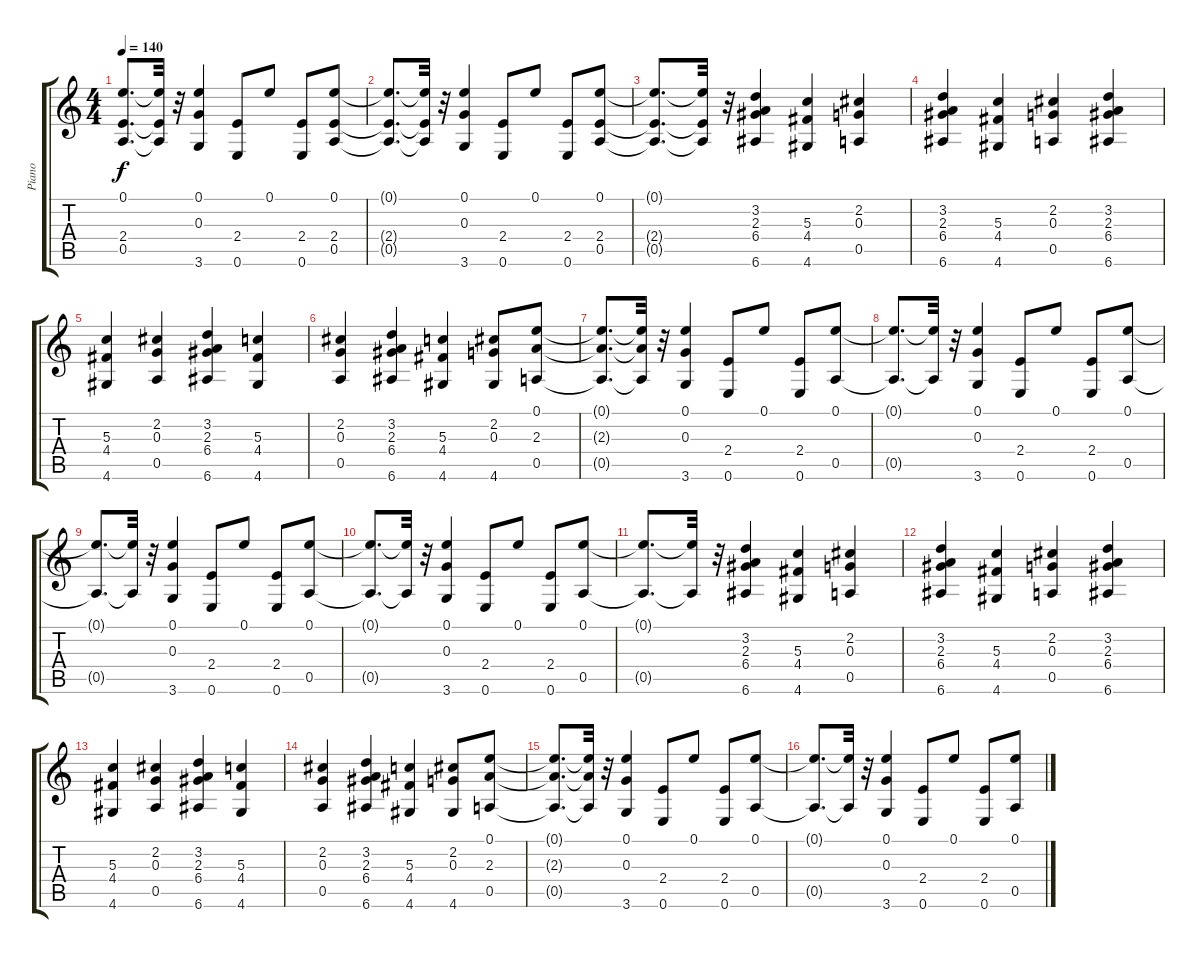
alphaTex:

\track ("Piano" "Piano") {instrument acousticguitarnylon}
\staff {score tabs}
\tuning (E4 B3 G3 D3 A2 E2) {hide}
\ts (4 4)
\tempo 140
\clef g2
\ks c
(0.1{t} 2.4{t} 0.5{t}).8{d dy f} (0.1{t} 2.4{t} 0.5{t}).32 r.32 (0.1 0.3 3.6).4 (2.4 0.6).8 0.1.8 (2.4 0.6).8 (0.1 2.4 0.5).8 |
(0.1{t} 2.4{t} 0.5{t}).8{d} (0.1{t} 2.4{t} 0.5{t}).32 r.32 (0.1 0.3 3.6).4 (2.4 0.6).8 0.1.8 (2.4 0.6).8 (0.1 2.4 0.5).8 |
(0.1{t} 2.4{t} 0.5{t}).8{d} (0.1{t} 2.4{t} 0.5{t}).32 r.32 (3.2 2.3 6.4 6.6).4 (5.3 4.4 4.6).4 (2.2 0.3 0.5).4 |
(3.2 2.3 6.4 6.6).4 (5.3 4.4 4.6).4 (2.2 0.3 0.5).4 (3.2 2.3 6.4 6.6).4 |
(5.3 4.4 4.6).4 (2.2 0.3 0.5).4 (3.2 2.3 6.4 6.6).4 (5.3 4.4 4.6).4 |
(2.2 0.3 0.5).4 (3.2 2.3 6.4 6.6).4 (5.3 4.4 4.6).4 (2.2 0.3 4.6).8 (0.1 2.3 0.5).8 |
(0.1{t} 2.3{t} 0.5{t}).8{d} (0.1{t} 2.3{t} 0.5{t}).32 r.32 (0.1 0.3 3.6).4 (2.4 0.6).8 0.1.8 (2.4 0.6).8 (0.1 0.5).8 |
(0.1{t} 0.5{t}).8{d} (0.1{t} 0.5{t}).32 r.32 (0.1 0.3 3.6).4 (2.4 0.6).8 0.1.8 (2.4 0.6).8 (0.1 0.5).8 |
(0.1{t} 0.5{t}).8{d} (0.1{t} 0.5{t}).32 r.32 (0.1 0.3 3.6).4 (2.4 0.6).8 0.1.8 (2.4 0.6).8 (0.1 0.5).8 |
(0.1{t} 0.5{t}).8{d} (0.1{t} 0.5{t}).32 r.32 (0.1 0.3 3.6).4 (2.4 0.6).8 0.1.8 (2.4 0.6).8 (0.1 0.5).8 |
(0.1{t} 0.5{t}).8{d} (0.1{t} 0.5{t}).32 r.32 (3.2 2.3 6.4 6.6).4 (5.3 4.4 4.6).4 (2.2 0.3 0.5).4 |
(3.2 2.3 6.4 6.6).4 (5.3 4.4 4.6).4 (2.2 0.3 0.5).4 (3.2 2.3 6.4 6.6).4 |
(5.3 4.4 4.6).4 (2.2 0.3 0.5).4 (3.2 2.3 6.4 6.6).4 (5.3 4.4 4.6).4 |
(2.2 0.3 0.5).4 (3.2 2.3 6.4 6.6).4 (5.3 4.4 4.6).4 (2.2 0.3 4.6).8 (0.1 2.3 0.5).8 |
(0.1{t} 2.3{t} 0.5{t}).8{d} (0.1{t} 2.3{t} 0.5{t}).32 r.32 (0.1 0.3 3.6).4 (2.4 0.6).8 0.1.8 (2.4 0.6).8 (0.1 0.5).8 |
(0.1{t} 0.5{t}).8{d} (0.1{t} 0.5{t}).32 r.32 (0.1 0.3 3.6).4 (2.4 0.6).8 0.1.8 (2.4 0.6).8 (0.1 0.5).8
